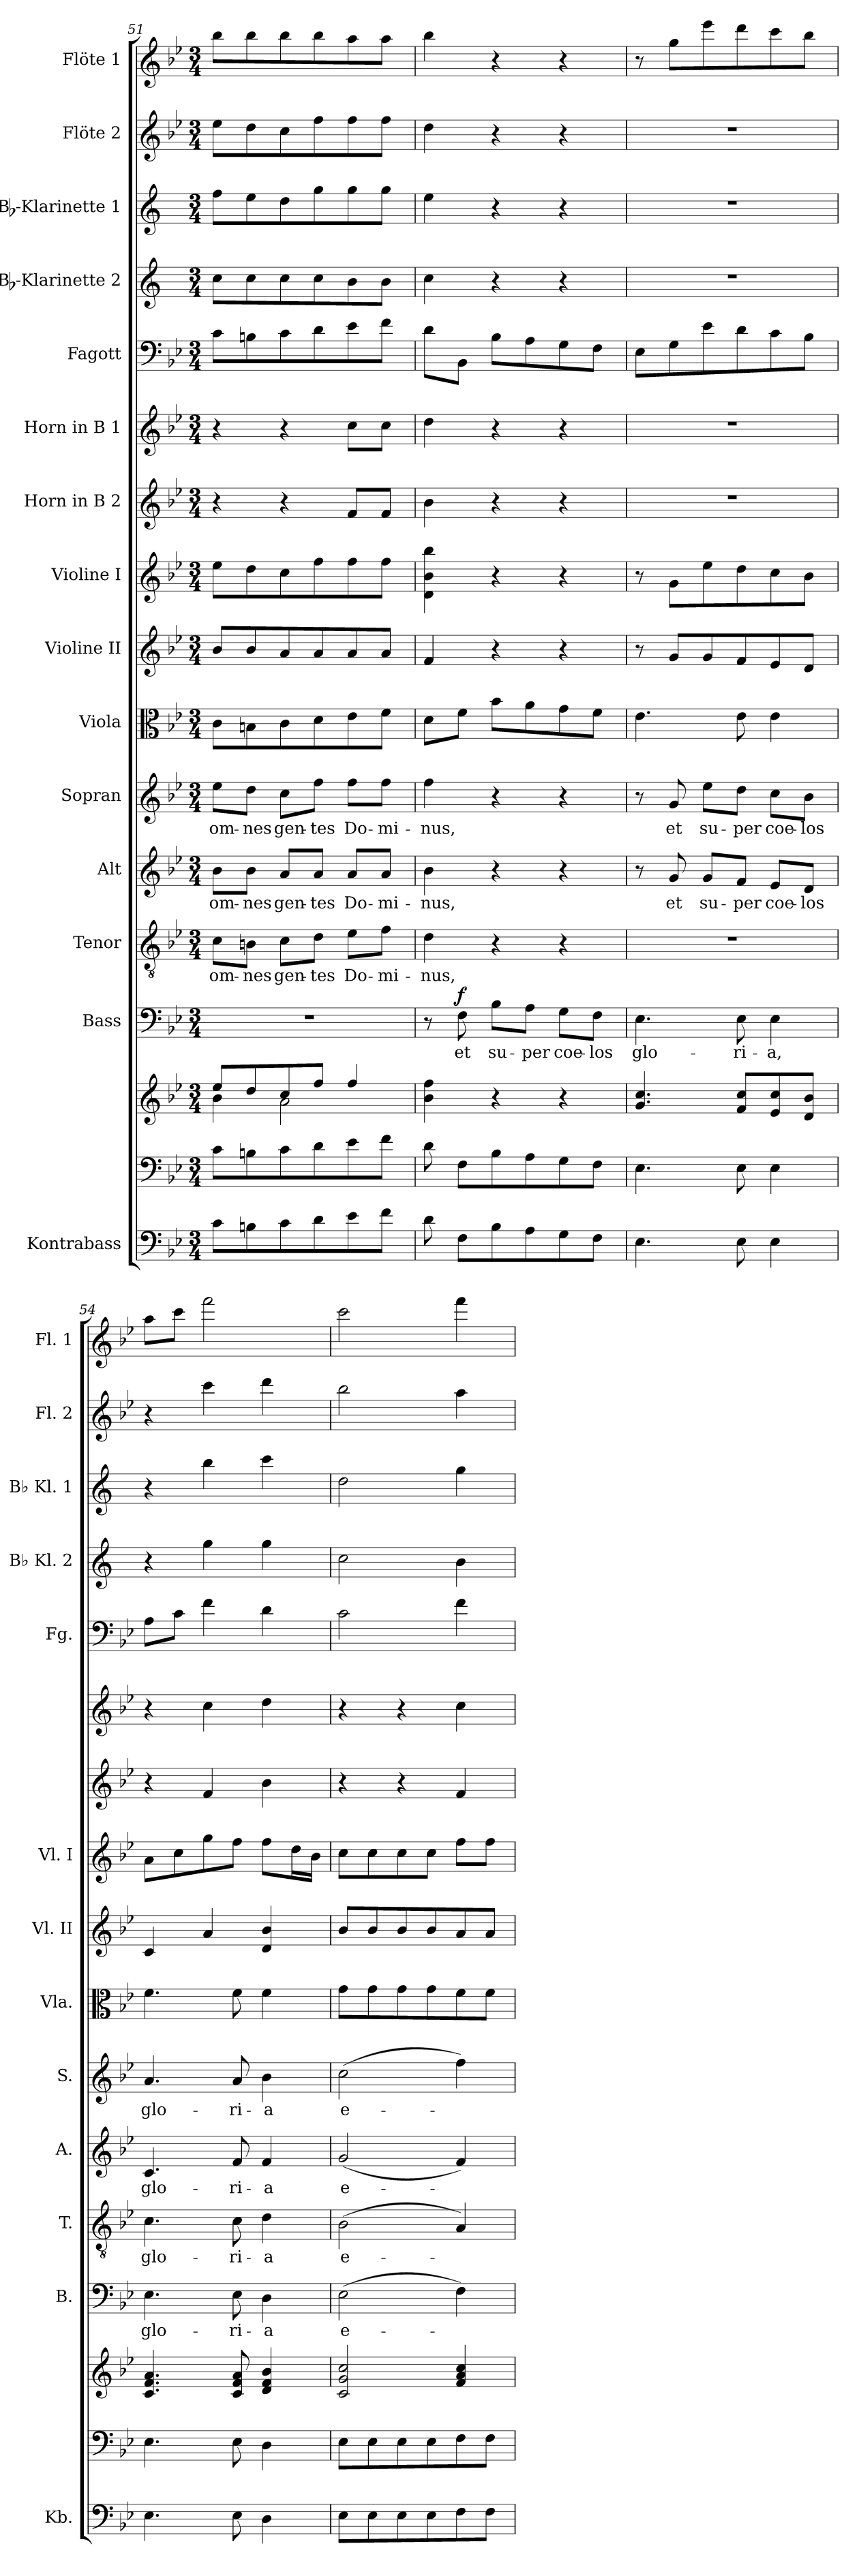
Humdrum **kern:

**kern	**kern	**kern	**kern	**text	**dynam	**kern	**text	**kern	**text	**kern	**text	**kern	**kern	**kern	**kern	**kern	**kern	**kern	**kern	**kern	**kern
*part16	*part15	*part15	*part14	*part14	*part14	*part13	*part13	*part12	*part12	*part11	*part11	*part10	*part9	*part8	*part7	*part6	*part5	*part4	*part3	*part2	*part1
*staff17	*staff16	*staff15	*staff14	*staff14	*staff14	*staff13	*staff13	*staff12	*staff12	*staff11	*staff11	*staff10	*staff9	*staff8	*staff7	*staff6	*staff5	*staff4	*staff3	*staff2	*staff1
*I"Kontrabass	*	*	*I"Bass	*	*	*I"Tenor	*	*I"Alt	*	*I"Sopran	*	*I"Viola	*I"Violine II	*I"Violine I	*I"Horn in B 2	*I"Horn in B 1	*I"Fagott	*I"Bb-Klarinette 2	*I"Bb-Klarinette 1	*I"Flöte 2	*I"Flöte 1
*I'Kb.	*	*	*I'B.	*	*	*I'T.	*	*I'A.	*	*I'S.	*	*I'Vla.	*I'Vl. II	*I'Vl. I	*	*	*I'Fg.	*I'Bb Kl. 2	*I'Bb Kl. 1	*I'Fl. 2	*I'Fl. 1
*clefF4	*clefF4	*clefG2	*clefF4	*	*	*clefGv2	*	*clefG2	*	*clefG2	*	*clefC3	*clefG2	*clefG2	*clefG2	*clefG2	*clefF4	*clefG2	*clefG2	*clefG2	*clefG2
*ITrd7c12	*	*	*	*	*	*	*	*	*	*	*	*	*	*	*ITrd8c14	*ITrd8c14	*	*ITrd1c2	*ITrd1c2	*	*
*k[b-e-]	*k[b-e-]	*k[b-e-]	*k[b-e-]	*	*	*k[b-e-]	*	*k[b-e-]	*	*k[b-e-]	*	*k[b-e-]	*k[b-e-]	*k[b-e-]	*k[b-e-]	*k[b-e-]	*k[b-e-]	*k[b-e-]	*k[b-e-]	*k[b-e-]	*k[b-e-]
*B-:	*B-:	*B-:	*B-:	*	*	*B-:	*	*B-:	*	*B-:	*	*B-:	*B-:	*B-:	*B-:	*B-:	*B-:	*B-:	*B-:	*B-:	*B-:
*M3/4	*M3/4	*M3/4	*M3/4	*	*	*M3/4	*	*M3/4	*	*M3/4	*	*M3/4	*M3/4	*M3/4	*M3/4	*M3/4	*M3/4	*M3/4	*M3/4	*M3/4	*M3/4
=51	=51	=51	=51	=51	=51	=51	=51	=51	=51	=51	=51	=51	=51	=51	=51	=51	=51	=51	=51	=51	=51
*	*	*^	*	*	*	*	*	*	*	*	*	*	*	*	*	*	*	*	*	*	*
!	!	!	!	!	!	!	!	!LO:LY:b	!	!LO:LY:b	!	!LO:LY:b	!	!	!	!	!	!	!	!	!	!
8C\L	8c\L	8ee-/L	4b-\	2.r	.	.	8c\L	om-	8b-\L	om-	8ee-\L	om-	8c\L	8b-/L	8ee-\L	4r	4r	8c\L	8b-\L	8ee-\L	8ee-\L	8bb-\L
!	!	!	!	!	!	!	!	!LO:LY:b	!	!LO:LY:b	!	!LO:LY:b	!	!	!	!	!	!	!	!	!	!
8BBn\	8Bn\	8dd/	.	.	.	.	8Bn\J	-nes	8b-\J	-nes	8dd\J	-nes	8Bn\	8b-/	8dd\	.	.	8Bn\	8b-\	8dd\	8dd\	8bb-\
!	!	!	!	!	!	!	!	!LO:LY:b	!	!LO:LY:b	!	!LO:LY:b	!	!	!	!	!	!	!	!	!	!
8C\	8c\	8cc/	2a\	.	.	.	8c\L	gen-	8a/L	gen-	8cc\L	gen-	8c\	8a/	8cc\	4r	4r	8c\	8b-\	8cc\	8cc\	8bb-\
!	!	!	!	!	!	!	!	!LO:LY:b	!	!LO:LY:b	!	!LO:LY:b	!	!	!	!	!	!	!	!	!	!
8D\	8d\	8ff/J	.	.	.	.	8d\J	-tes	8a/J	-tes	8ff\J	-tes	8d\	8a/	8ff\	.	.	8d\	8b-\	8ff\	8ff\	8bb-\
!	!	!	!	!	!	!	!	!LO:LY:b	!	!LO:LY:b	!	!LO:LY:b	!	!	!	!	!	!	!	!	!	!
8E-\	8e-\	4ff/	.	.	.	.	8e-\L	Do-	8a/L	Do-	8ff\L	Do-	8e-\	8a/	8ff\	8F/L	8c\L	8e-\	8a\	8ff\	8ff\	8aa\
!	!	!	!	!	!	!	!	!LO:LY:b	!	!LO:LY:b	!	!LO:LY:b	!	!	!	!	!	!	!	!	!	!
8F\J	8f\J	.	.	.	.	.	8f\J	-mi-	8a/J	-mi-	8ff\J	-mi-	8f\J	8a/J	8ff\J	8F/J	8c\J	8f\J	8a\J	8ff\J	8ff\J	8aa\J
*	*	*v	*v	*	*	*	*	*	*	*	*	*	*	*	*	*	*	*	*	*	*	*
=52	=52	=52	=52	=52	=52	=52	=52	=52	=52	=52	=52	=52	=52	=52	=52	=52	=52	=52	=52	=52	=52
!	!	!	!	!	!	!	!LO:LY:b	!	!LO:LY:b	!	!LO:LY:b	!	!	!	!	!	!	!	!	!	!
8D\	8d\	4b-\ 4ff\	8r	.	.	4d\	-nus,	4b-\	-nus,	4ff\	-nus,	8d\L	4f/	4d\ 4b-\ 4bb-\	4B-\	4d\	8d\L	4b-\	4dd\	4dd\	4bb-\
!	!	!	!	!LO:LY:b	!LO:DY:a	!	!	!	!	!	!	!	!	!	!	!	!	!	!	!	!
8FF\L	8F\L	.	8F\	et	f	.	.	.	.	.	.	8f\J	.	.	.	.	8BB-\J	.	.	.	.
!	!	!	!	!LO:LY:b	!	!	!	!	!	!	!	!	!	!	!	!	!	!	!	!	!
8BB-\	8B-\	4r	8B-\L	su-	.	4r	.	4r	.	4r	.	8b-\L	4r	4r	4r	4r	8B-\L	4r	4r	4r	4r
!	!	!	!	!LO:LY:b	!	!	!	!	!	!	!	!	!	!	!	!	!	!	!	!	!
8AA\	8A\	.	8A\J	-per	.	.	.	.	.	.	.	8a\	.	.	.	.	8A\	.	.	.	.
!	!	!	!	!LO:LY:b	!	!	!	!	!	!	!	!	!	!	!	!	!	!	!	!	!
8GG\	8G\	4r	8G\L	coe-	.	4r	.	4r	.	4r	.	8g\	4r	4r	4r	4r	8G\	4r	4r	4r	4r
!	!	!	!	!LO:LY:b	!	!	!	!	!	!	!	!	!	!	!	!	!	!	!	!	!
8FF\J	8F\J	.	8F\J	-los	.	.	.	.	.	.	.	8f\J	.	.	.	.	8F\J	.	.	.	.
!!LO:PB:g=z
=53	=53	=53	=53	=53	=53	=53	=53	=53	=53	=53	=53	=53	=53	=53	=53	=53	=53	=53	=53	=53	=53
!	!	!	!	!LO:LY:b	!	!	!	!	!	!	!	!	!	!	!	!	!	!	!	!	!
4.EE-\	4.E-\	4.g/ 4.cc/	4.E-\	glo-	.	2.r	.	8r	.	8r	.	4.e-\	8r	8r	2.r	2.r	8E-\L	2.r	2.r	2.r	8r
!	!	!	!	!	!	!	!	!	!LO:LY:b	!	!LO:LY:b	!	!	!	!	!	!	!	!	!	!
.	.	.	.	.	.	.	.	8g/	et	8g/	et	.	8g/L	8g\L	.	.	8G\	.	.	.	8gg\L
!	!	!	!	!	!	!	!	!	!LO:LY:b	!	!LO:LY:b	!	!	!	!	!	!	!	!	!	!
.	.	.	.	.	.	.	.	8g/L	su-	8ee-\L	su-	.	8g/	8ee-\	.	.	8e-\	.	.	.	8eee-\
!	!	!	!	!LO:LY:b	!	!	!	!	!LO:LY:b	!	!LO:LY:b	!	!	!	!	!	!	!	!	!	!
8EE-\	8E-\	8f/ 8cc/L	8E-\	-ri-	.	.	.	8f/J	-per	8dd\J	-per	8e-\	8f/	8dd\	.	.	8d\	.	.	.	8ddd\
!	!	!	!	!LO:LY:b	!	!	!	!	!LO:LY:b	!	!LO:LY:b	!	!	!	!	!	!	!	!	!	!
4EE-\	4E-\	8e-/ 8cc/	4E-\	-a,	.	.	.	8e-/L	coe-	8cc\L	coe-	4e-\	8e-/	8cc\	.	.	8c\	.	.	.	8ccc\
!	!	!	!	!	!	!	!	!	!LO:LY:b	!	!LO:LY:b	!	!	!	!	!	!	!	!	!	!
.	.	8d/ 8b-/J	.	.	.	.	.	8d/J	-los	8b-\J	-los	.	8d/J	8b-\J	.	.	8B-\J	.	.	.	8bb-\J
=54	=54	=54	=54	=54	=54	=54	=54	=54	=54	=54	=54	=54	=54	=54	=54	=54	=54	=54	=54	=54	=54
!	!	!	!	!LO:LY:b	!	!	!LO:LY:b	!	!LO:LY:b	!	!LO:LY:b	!	!	!	!	!	!	!	!	!	!
4.EE-\	4.E-\	4.c/ 4.f/ 4.a/	4.E-\	glo-	.	4.c\	glo-	4.c/	glo-	4.a/	glo-	4.f\	4c/	8a\L	4r	4r	8A\L	4r	4r	4r	8aa\L
.	.	.	.	.	.	.	.	.	.	.	.	.	.	8cc\	.	.	8c\J	.	.	.	8ccc\J
.	.	.	.	.	.	.	.	.	.	.	.	.	4a/	8gg\	4F/	4c\	4f\	4ff\	4aa\	4ccc\	2fff\
!	!	!	!	!LO:LY:b	!	!	!LO:LY:b	!	!LO:LY:b	!	!LO:LY:b	!	!	!	!	!	!	!	!	!	!
8EE-\	8E-\	8c/ 8f/ 8a/	8E-\	-ri-	.	8c\	-ri-	8f/	-ri-	8a/	-ri-	8f\	.	8ff\J	.	.	.	.	.	.	.
!	!	!	!	!LO:LY:b	!	!	!LO:LY:b	!	!LO:LY:b	!	!LO:LY:b	!	!	!	!	!	!	!	!	!	!
4DD\	4D\	4d/ 4f/ 4b-/	4D\	-a	.	4d\	-a	4f/	-a	4b-\	-a	4f\	4d/ 4b-/	8ff\L	4B-\	4d\	4d\	4ff\	4bb-\	4ddd\	.
.	.	.	.	.	.	.	.	.	.	.	.	.	.	16dd\L	.	.	.	.	.	.	.
.	.	.	.	.	.	.	.	.	.	.	.	.	.	16b-\JJ	.	.	.	.	.	.	.
=55	=55	=55	=55	=55	=55	=55	=55	=55	=55	=55	=55	=55	=55	=55	=55	=55	=55	=55	=55	=55	=55
!	!	!	!	!LO:LY:b	!	!	!LO:LY:b	!	!LO:LY:b	!	!LO:LY:b	!	!	!	!	!	!	!	!	!	!
8EE-\L	8E-\L	2c/ 2g/ 2cc/	(>2E-\	e-	.	(>2B-\	e-	(<2g/	e-	(>2cc\	e-	8g\L	8b-/L	8cc\L	4r	4r	2c\	2b-\	2cc\	2bb-\	2ccc\
8EE-\	8E-\	.	.	.	.	.	.	.	.	.	.	8g\	8b-/	8cc\	.	.	.	.	.	.	.
8EE-\	8E-\	.	.	.	.	.	.	.	.	.	.	8g\	8b-/	8cc\	4r	4r	.	.	.	.	.
8EE-\	8E-\	.	.	.	.	.	.	.	.	.	.	8g\	8b-/	8cc\J	.	.	.	.	.	.	.
8FF\	8F\	4f/ 4a/ 4cc/	4F\)	.	.	4A/)	.	4f/)	.	4ff\)	.	8f\	8a/	8ff\L	4F/	4c\	4f\	4a\	4ff\	4aa\	4fff\
8FF\J	8F\J	.	.	.	.	.	.	.	.	.	.	8f\J	8a/J	8ff\J	.	.	.	.	.	.	.
=	=	=	=	=	=	=	=	=	=	=	=	=	=	=	=	=	=	=	=	=	=
*-	*-	*-	*-	*-	*-	*-	*-	*-	*-	*-	*-	*-	*-	*-	*-	*-	*-	*-	*-	*-	*-
